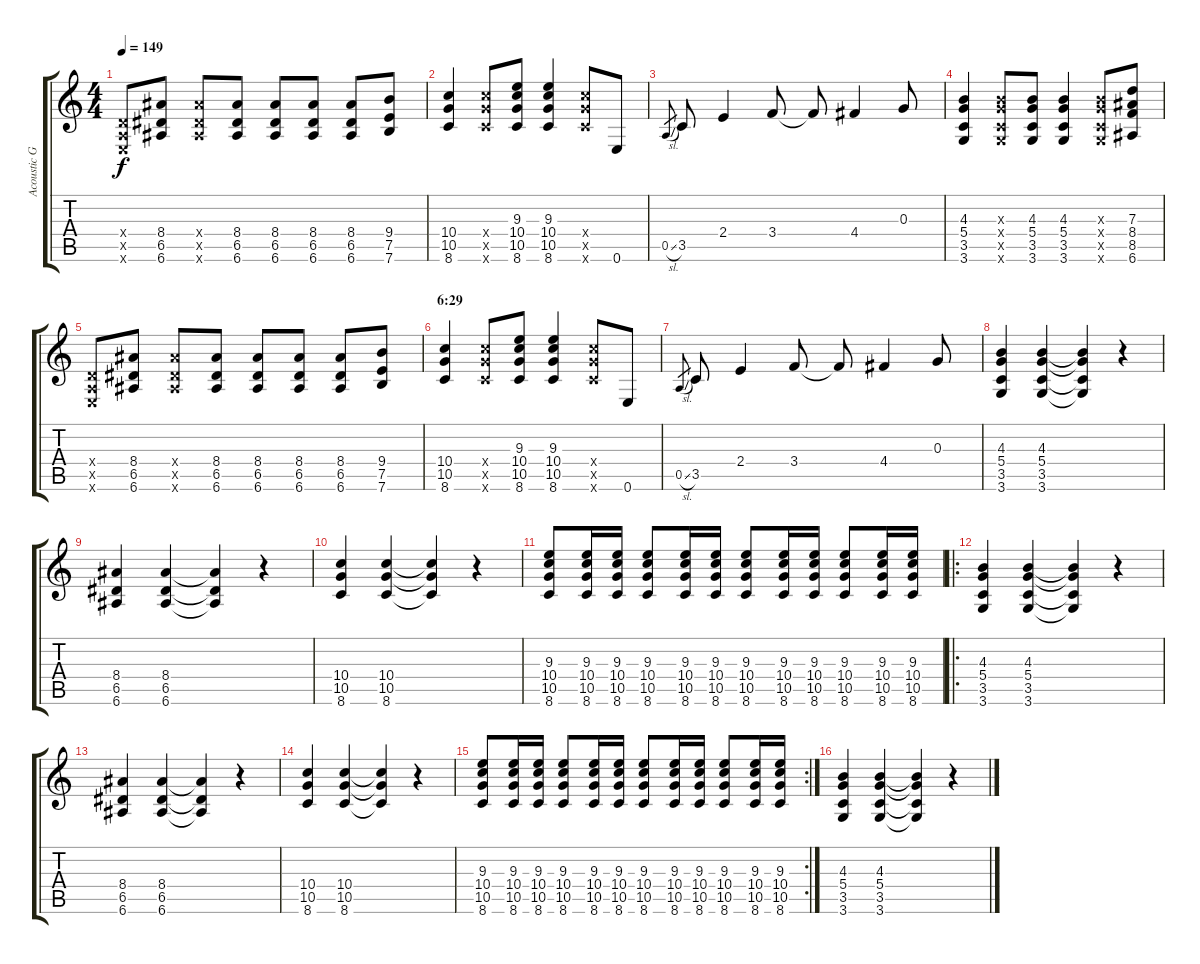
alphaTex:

\track ("Acoustic Guitar" "Acoustic G") {instrument acousticguitarsteel}
\staff {score tabs}
\tuning (E4 B3 G3 D3 A2 E2) {hide}
\ts (4 4)
\tempo 149
\clef g2
\ks c
(0.4{x} 0.5{x} 0.6{x}).8{dy f} (8.4 6.5 6.6).8 (8.4{x} 6.5{x} 6.6{x}).8 (8.4 6.5 6.6).8 (8.4 6.5 6.6).8 (8.4 6.5 6.6).8 (8.4 6.5 6.6).8 (9.4 7.5 7.6).8 |
(10.4 10.5 8.6).4 (10.4{x} 10.5{x} 8.6{x}).8 (9.3 10.4 10.5 8.6).8 (9.3 10.4 10.5 8.6).4 (10.4{x} 10.5{x} 8.6{x}).8 0.6.8 |
0.5{sl}.8{gr} 3.5.8 2.4.4 3.4.8 3.4{t}.8 4.4.4 0.3.8 |
(4.3 5.4 3.5 3.6).4 (4.3{x} 5.4{x} 3.5{x} 3.6{x}).8 (4.3 5.4 3.5 3.6).8 (4.3 5.4 3.5 3.6).4 (4.3{x} 5.4{x} 3.5{x} 3.6{x}).8 (7.3 8.4 8.5 6.6).8 |
(0.4{x} 0.5{x} 0.6{x}).8 (8.4 6.5 6.6).8 (8.4{x} 6.5{x} 6.6{x}).8 (8.4 6.5 6.6).8 (8.4 6.5 6.6).8 (8.4 6.5 6.6).8 (8.4 6.5 6.6).8 (9.4 7.5 7.6).8 |
\section ("" "6:29")
(10.4 10.5 8.6).4 (10.4{x} 10.5{x} 8.6{x}).8 (9.3 10.4 10.5 8.6).8 (9.3 10.4 10.5 8.6).4 (10.4{x} 10.5{x} 8.6{x}).8 0.6.8 |
0.5{sl}.8{gr} 3.5.8 2.4.4 3.4.8 3.4{t}.8 4.4.4 0.3.8 |
(4.3 5.4 3.5 3.6).4 (4.3 5.4 3.5 3.6).4 (4.3{t} 5.4{t} 3.5{t} 3.6{t}).4 r.4 |
(8.4 6.5 6.6).4 (8.4 6.5 6.6).4 (8.4{t} 6.5{t} 6.6{t}).4 r.4 |
(10.4 10.5 8.6).4 (10.4 10.5 8.6).4 (10.4{t} 10.5{t} 8.6{t}).4 r.4 |
(9.3 10.4 10.5 8.6).8 (9.3 10.4 10.5 8.6).16 (9.3 10.4 10.5 8.6).16 (9.3 10.4 10.5 8.6).8 (9.3 10.4 10.5 8.6).16 (9.3 10.4 10.5 8.6).16 (9.3 10.4 10.5 8.6).8 (9.3 10.4 10.5 8.6).16 (9.3 10.4 10.5 8.6).16 (9.3 10.4 10.5 8.6).8 (9.3 10.4 10.5 8.6).16 (9.3 10.4 10.5 8.6).16 |
\ro
(4.3 5.4 3.5 3.6).4 (4.3 5.4 3.5 3.6).4 (4.3{t} 5.4{t} 3.5{t} 3.6{t}).4 r.4 |
(8.4 6.5 6.6).4 (8.4 6.5 6.6).4 (8.4{t} 6.5{t} 6.6{t}).4 r.4 |
(10.4 10.5 8.6).4 (10.4 10.5 8.6).4 (10.4{t} 10.5{t} 8.6{t}).4 r.4 |
\rc 2
(9.3 10.4 10.5 8.6).8 (9.3 10.4 10.5 8.6).16 (9.3 10.4 10.5 8.6).16 (9.3 10.4 10.5 8.6).8 (9.3 10.4 10.5 8.6).16 (9.3 10.4 10.5 8.6).16 (9.3 10.4 10.5 8.6).8 (9.3 10.4 10.5 8.6).16 (9.3 10.4 10.5 8.6).16 (9.3 10.4 10.5 8.6).8 (9.3 10.4 10.5 8.6).16 (9.3 10.4 10.5 8.6).16 |
(4.3 5.4 3.5 3.6).4 (4.3 5.4 3.5 3.6).4 (4.3{t} 5.4{t} 3.5{t} 3.6{t}).4 r.4
